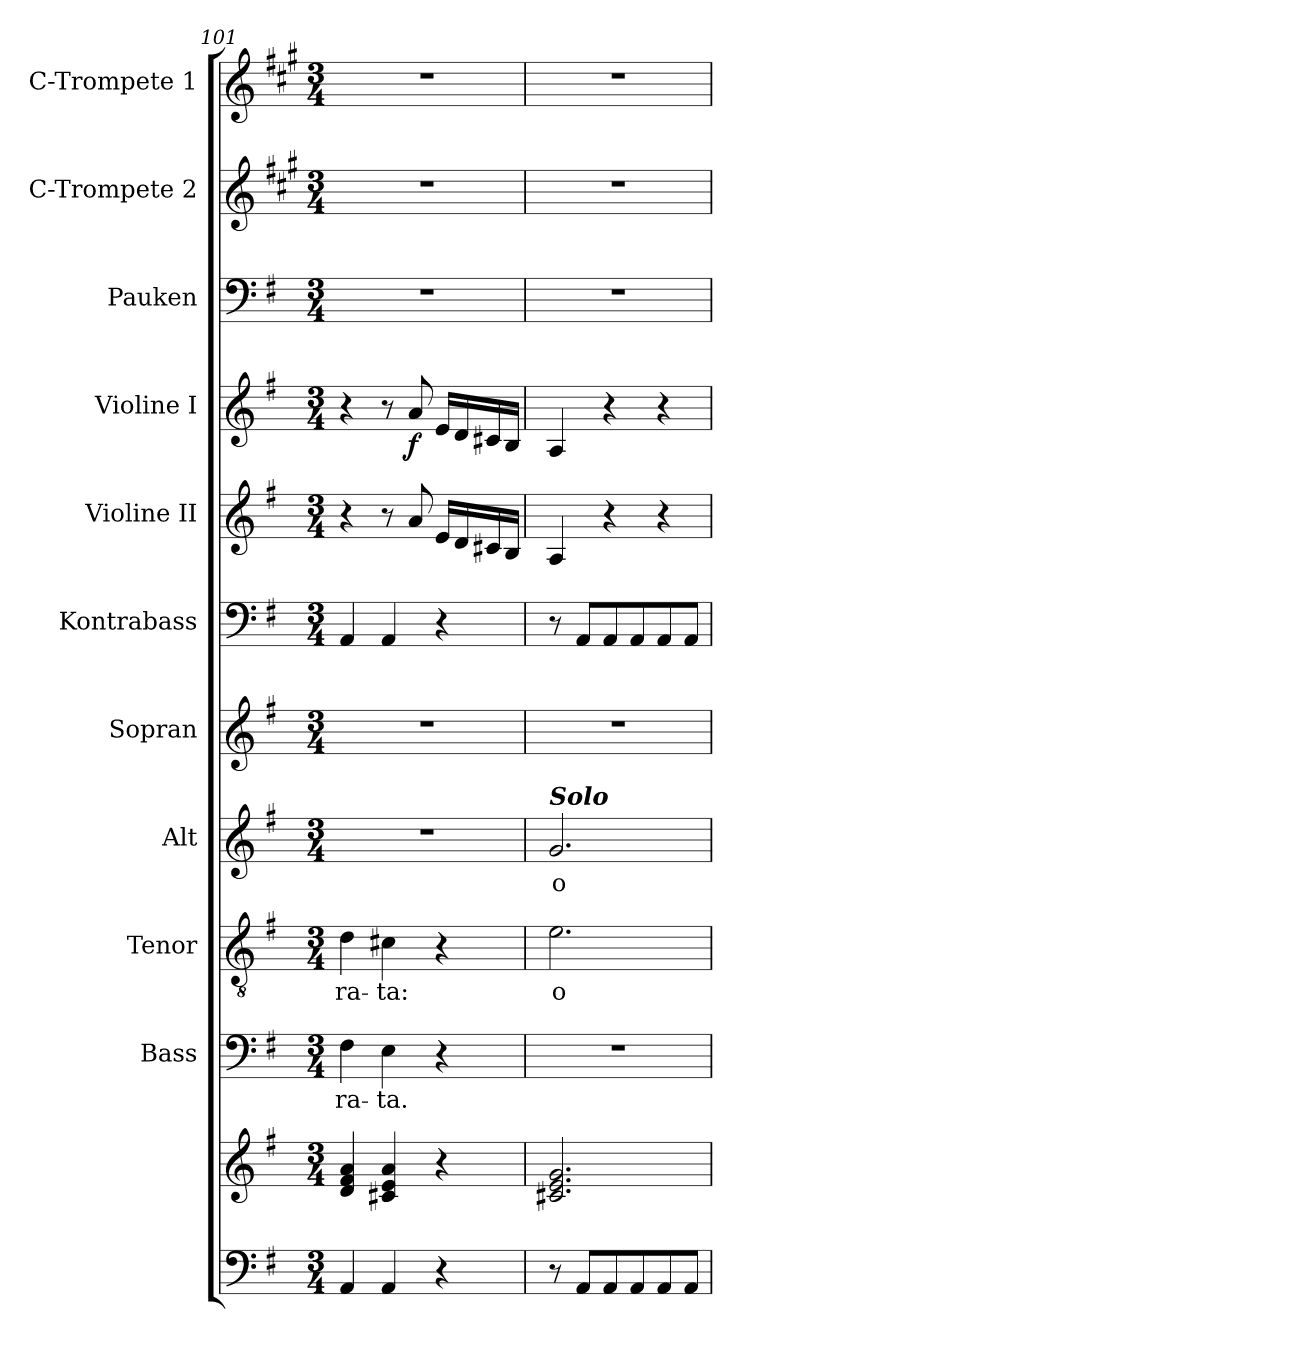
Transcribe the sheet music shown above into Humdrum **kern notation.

**kern	**kern	**kern	**text	**kern	**text	**kern	**text	**kern	**kern	**kern	**kern	**dynam	**kern	**kern	**kern
*part11	*part11	*part10	*part10	*part9	*part9	*part8	*part8	*part7	*part6	*part5	*part4	*part4	*part3	*part2	*part1
*staff12	*staff11	*staff10	*staff10	*staff9	*staff9	*staff8	*staff8	*staff7	*staff6	*staff5	*staff4	*staff4	*staff3	*staff2	*staff1
*	*	*I"Bass	*	*I"Tenor	*	*I"Alt	*	*I"Sopran	*I"Kontrabass	*I"Violine II	*I"Violine I	*	*I"Pauken	*I"C-Trompete 2	*I"C-Trompete 1
*	*	*I'B.	*	*I'T.	*	*I'A.	*	*I'S.	*I'Kb.	*I'Vl. II	*I'Vl. I	*	*I'Pk.	*I'C Trp. 2	*I'C Trp. 1
*clefF4	*clefG2	*clefF4	*	*clefGv2	*	*clefG2	*	*clefG2	*clefF4	*clefG2	*clefG2	*	*clefF4	*clefG2	*clefG2
*	*	*	*	*	*	*	*	*	*ITrd7c12	*	*	*	*	*ITrd1c2	*ITrd1c2
*k[f#]	*k[f#]	*k[f#]	*	*k[f#]	*	*k[f#]	*	*k[f#]	*k[f#]	*k[f#]	*k[f#]	*	*k[f#]	*k[f#]	*k[f#]
*G:	*G:	*G:	*	*G:	*	*G:	*	*G:	*G:	*G:	*G:	*	*G:	*G:	*G:
*M3/4	*M3/4	*M3/4	*	*M3/4	*	*M3/4	*	*M3/4	*M3/4	*M3/4	*M3/4	*	*M3/4	*M3/4	*M3/4
=101	=101	=101	=101	=101	=101	=101	=101	=101	=101	=101	=101	=101	=101	=101	=101
!	!	!	!LO:LY:b	!	!LO:LY:b	!	!	!	!	!	!	!	!	!	!
4AA/	4d/ 4f#/ 4a/	4F#\	-ra-	4d\	-ra-	2.r	.	2.r	4AAA/	4r	4r	.	2.r	2.r	2.r
!	!	!	!LO:LY:b	!	!LO:LY:b	!	!	!	!	!	!	!	!	!	!
4AA/	4c#X/ 4e/ 4a/	4E\	-ta.	4c#X\	-ta:	.	.	.	4AAA/	8r	8r	.	.	.	.
!	!	!	!	!	!	!	!	!	!	!	!	!LO:DY:b	!	!	!
.	.	.	.	.	.	.	.	.	.	8a/	8a/	f	.	.	.
4r	4r	4r	.	4r	.	.	.	.	4r	16e/LL	16e/LL	.	.	.	.
.	.	.	.	.	.	.	.	.	.	16d/	16d/	.	.	.	.
.	.	.	.	.	.	.	.	.	.	16c#X/	16c#X/	.	.	.	.
.	.	.	.	.	.	.	.	.	.	16B/JJ	16B/JJ	.	.	.	.
!!LO:PB:g=z
=102	=102	=102	=102	=102	=102	=102	=102	=102	=102	=102	=102	=102	=102	=102	=102
!	!	!	!	!	!	!LO:TX:a:Bi:t=Solo	!	!	!	!	!	!	!	!	!
!	!	!	!	!	!LO:LY:b	!	!LO:LY:b	!	!	!	!	!	!	!	!
8r	2.c#X/ 2.e/ 2.g/	2.r	.	2.e\	o-	2.g/	o-	2.r	8r	4A/	4A/	.	2.r	2.r	2.r
8AA/L	.	.	.	.	.	.	.	.	8AAA/L	.	.	.	.	.	.
8AA/	.	.	.	.	.	.	.	.	8AAA/	4r	4r	.	.	.	.
8AA/	.	.	.	.	.	.	.	.	8AAA/	.	.	.	.	.	.
8AA/	.	.	.	.	.	.	.	.	8AAA/	4r	4r	.	.	.	.
8AA/J	.	.	.	.	.	.	.	.	8AAA/J	.	.	.	.	.	.
=	=	=	=	=	=	=	=	=	=	=	=	=	=	=	=
*-	*-	*-	*-	*-	*-	*-	*-	*-	*-	*-	*-	*-	*-	*-	*-
